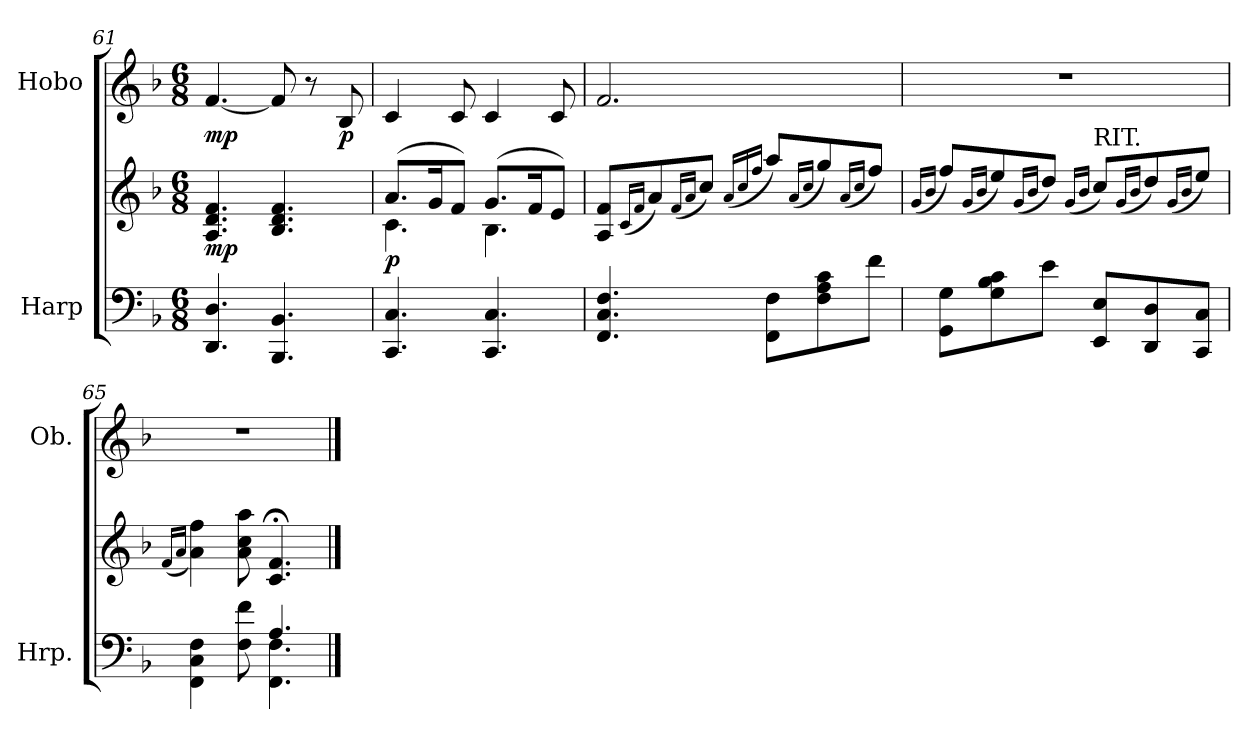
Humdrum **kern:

**kern	**kern	**dynam	**kern	**dynam
*part2	*part2	*part2	*part1	*part1
*staff3	*staff2	*staff2/3	*staff1	*staff1
*I"Harp	*	*	*I"Hobo	*
*I'Hrp.	*	*	*I'Ob.	*
*clefF4	*clefG2	*	*clefG2	*
*k[b-]	*k[b-]	*	*k[b-]	*
*M6/8	*M6/8	*	*M6/8	*
*MM46	*MM46	*	*MM46	*
=61	=61	=61	=61	=61
!	!	!LO:DY:b	!	!LO:DY:b
4.DD/ 4.D/	4.A/ 4.d/ 4.f/	mp	[4.f/	mp
4.BBB-/ 4.BB-/	4.B-/ 4.d/ 4.f/	.	8f/]	.
.	.	.	8r	.
*	*	*	*MM58	*
!	!	!	!	!LO:DY:b
.	.	.	8B-/	p
=62	=62	=62	=62	=62
*	*^	*	*	*
!	!	!	!LO:DY:b	!	!
4.CC/ 4.C/	(8.a/L	4.c\	p	4c/	.
.	16g/K	.	.	.	.
.	8f/J)	.	.	8c/	.
4.CC/ 4.C/	(8.g/L	4.B-\	.	4c/	.
.	16f/K	.	.	.	.
.	8e/J)	.	.	8c/	.
*	*v	*v	*	*	*
=63	=63	=63	=63	=63
4.FF/ 4.C/ 4.F/	8A/ 8f/L	.	2.f/	.
.	(16qc/LL	.	.	.
.	16qf/JJ	.	.	.
.	8a/)	.	.	.
.	(16qf/LL	.	.	.
.	16qa/JJ	.	.	.
.	8cc/J)	.	.	.
.	(16qa/LL	.	.	.
.	16qcc/	.	.	.
.	16qff/JJ	.	.	.
8FF\ 8F\L	8aa/L)	.	.	.
.	(16qa/LL	.	.	.
.	16qcc/JJ	.	.	.
8F\ 8A\ 8c\	8gg/)	.	.	.
.	(16qa/LL	.	.	.
.	16qcc/JJ	.	.	.
8f\J	8ff/J)	.	.	.
!!LO:LB:g=z
=64	=64	=64	=64	=64
.	(16qg/LL	.	.	.
.	16qb-/JJ	.	.	.
8GG\ 8G\L	8ff/L)	.	2.r	.
.	(16qg/LL	.	.	.
.	16qb-/JJ	.	.	.
8G\ 8B-\ 8c\	8ee/)	.	.	.
.	(16qg/LL	.	.	.
.	16qb-/JJ	.	.	.
8e\J	8dd/J)	.	.	.
.	(16qg/LL	.	.	.
.	16qb-/JJ	.	.	.
!	!LO:TX:a:t=RIT.	!	!	!
8EE/ 8E/L	8cc/L)	.	.	.
.	(16qg/LL	.	.	.
.	16qb-/JJ	.	.	.
8DD/ 8D/	8dd/)	.	.	.
.	(16qg/LL	.	.	.
.	16qb-/JJ	.	.	.
8CC/ 8C/J	8ee/J)	.	.	.
=65	=65	=65	=65	=65
*	*	*	*MM44	*
.	(16qf/LL	.	.	.
.	16qa/JJ	.	.	.
*^	*	*	*	*
4.ryy	4FF\ 4C\ 4F\	4a\ 4ff\)	.	2.r	.
.	8F\ 8f\	8a\ 8cc\ 8aa\	.	.	.
4.A/	4.FF\ 4.F\	4.c/;< 4.f/;<	.	.	.
*v	*v	*	*	*	*
==	==	==	==	==
*-	*-	*-	*-	*-
